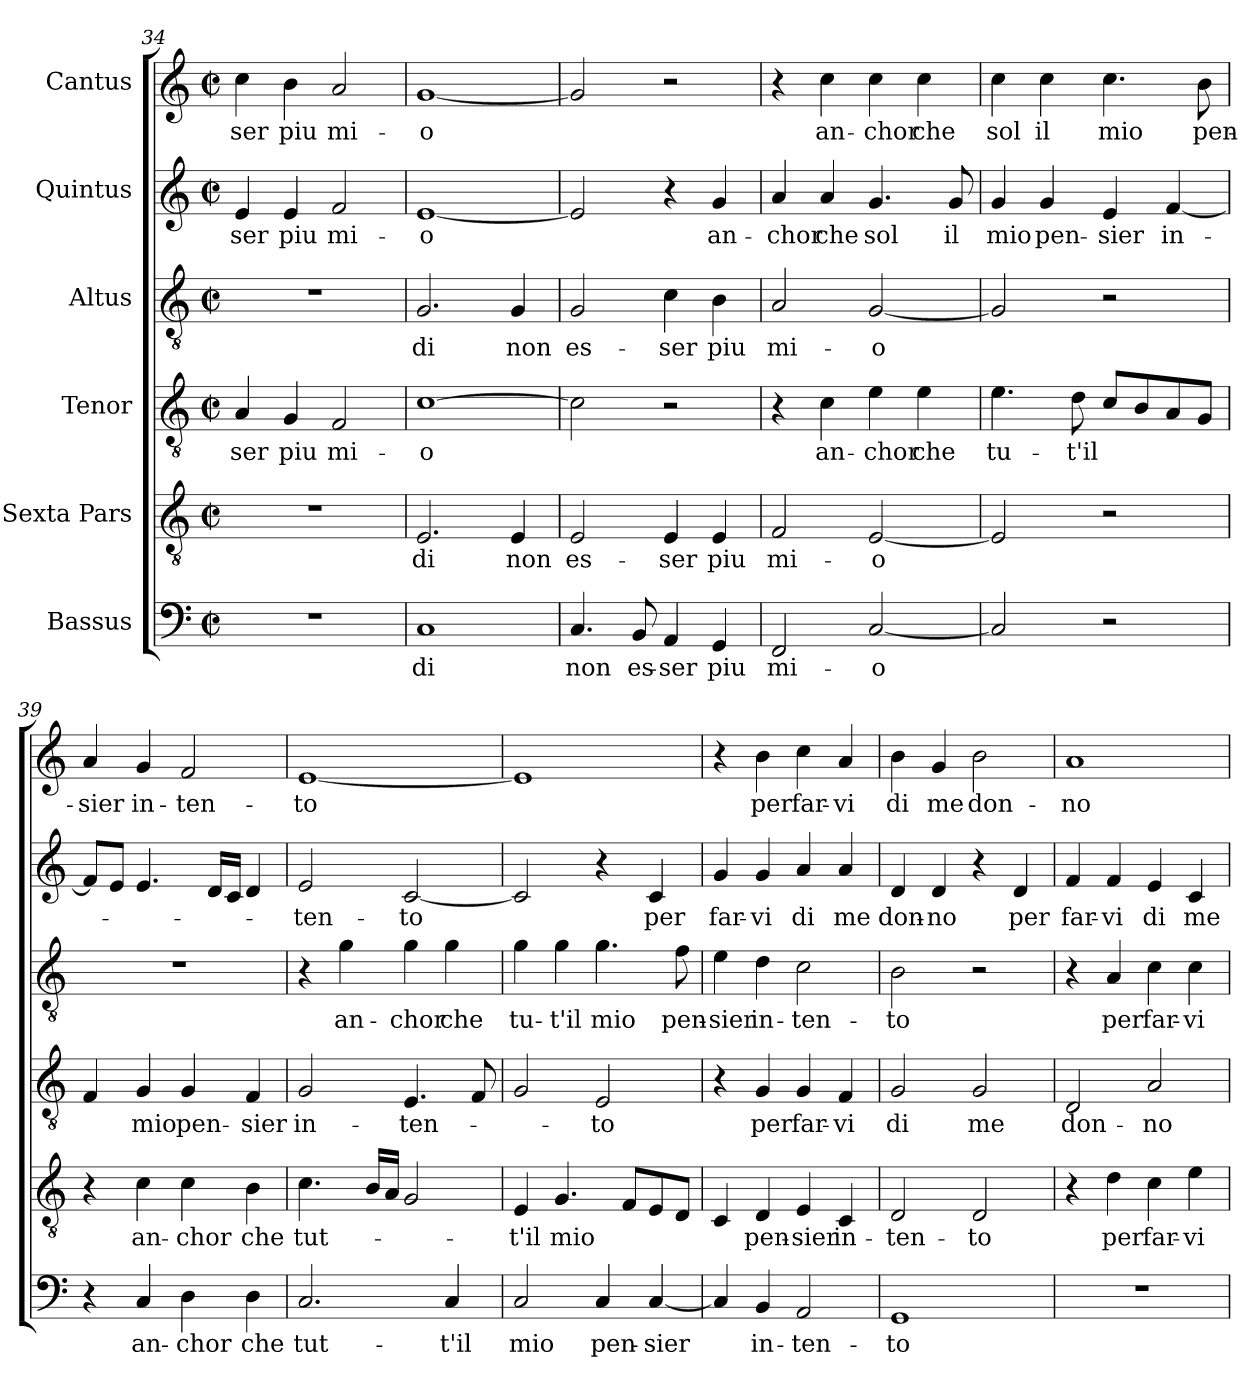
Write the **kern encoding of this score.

**kern	**text	**kern	**text	**kern	**text	**kern	**text	**kern	**text	**kern	**text
*part6	*part6	*part5	*part5	*part4	*part4	*part3	*part3	*part2	*part2	*part1	*part1
*staff6	*staff6	*staff5	*staff5	*staff4	*staff4	*staff3	*staff3	*staff2	*staff2	*staff1	*staff1
*I"Bassus	*	*I"Sexta Pars	*	*I"Tenor	*	*I"Altus	*	*I"Quintus	*	*I"Cantus	*
*clefF4	*	*clefGv2	*	*clefGv2	*	*clefGv2	*	*clefG2	*	*clefG2	*
*k[]	*	*k[]	*	*k[]	*	*k[]	*	*k[]	*	*k[]	*
*C:	*	*C:	*	*C:	*	*C:	*	*C:	*	*C:	*
*M2/2	*	*M2/2	*	*M2/2	*	*M2/2	*	*M2/2	*	*M2/2	*
*met(c|)	*	*met(c|)	*	*met(c|)	*	*met(c|)	*	*met(c|)	*	*met(c|)	*
=34	=34	=34	=34	=34	=34	=34	=34	=34	=34	=34	=34
1r	.	1r	.	4A/	-ser	1r	.	4e/	-ser	4cc\	-ser
.	.	.	.	4G/	piu	.	.	4e/	piu	4b\	piu
.	.	.	.	2F/	mi-	.	.	2f/	mi-	2a/	mi-
=35	=35	=35	=35	=35	=35	=35	=35	=35	=35	=35	=35
1C	di	2.E/	di	[1c	-o	2.G/	di	[1e	-o	[1g	-o
.	.	4E/	non	.	.	4G/	non	.	.	.	.
!!LO:PB:g=z
=36	=36	=36	=36	=36	=36	=36	=36	=36	=36	=36	=36
4.C/	non	2E/	es-	2c\]	.	2G/	es-	2e/]	.	2g/]	.
8BB/	es-	.	.	.	.	.	.	.	.	.	.
4AA/	-ser	4E/	-ser	2r	.	4c\	-ser	4r	.	2r	.
4GG/	piu	4E/	piu	.	.	4B\	piu	4g/	an-	.	.
=37	=37	=37	=37	=37	=37	=37	=37	=37	=37	=37	=37
2FF/	mi-	2F/	mi-	4r	.	2A/	mi-	4a/	-chor	4r	.
.	.	.	.	4c\	an-	.	.	4a/	che	4cc\	an-
[2C/	-o	[2E/	-o	4e\	-chor	[2G/	-o	4.g/	sol	4cc\	-chor
.	.	.	.	4e\	che	.	.	.	.	4cc\	che
.	.	.	.	.	.	.	.	8g/	il	.	.
=38	=38	=38	=38	=38	=38	=38	=38	=38	=38	=38	=38
2C/]	.	2E/]	.	4.e\	tu-	2G/]	.	4g/	mio	4cc\	sol
.	.	.	.	.	.	.	.	4g/	pen-	4cc\	il
.	.	.	.	8d\	-t'il	.	.	.	.	.	.
2r	.	2r	.	8c/L	.	2r	.	4e/	-sier	4.cc\	mio
.	.	.	.	8B/	.	.	.	.	.	.	.
.	.	.	.	8A/	.	.	.	[4f/	in-	.	.
.	.	.	.	8G/J	.	.	.	.	.	8b\	pen-
=39	=39	=39	=39	=39	=39	=39	=39	=39	=39	=39	=39
4r	.	4r	.	4F/	.	1r	.	8f/L]	.	4a/	-sier
.	.	.	.	.	.	.	.	8e/J	.	.	.
4C/	an-	4c\	an-	4G/	mio	.	.	4.e/	.	4g/	in-
4D\	-chor	4c\	-chor	4G/	pen-	.	.	.	.	2f/	-ten-
.	.	.	.	.	.	.	.	16d/LL	.	.	.
.	.	.	.	.	.	.	.	16c/JJ	.	.	.
4D\	che	4B\	che	4F/	-sier	.	.	4d/	.	.	.
=40	=40	=40	=40	=40	=40	=40	=40	=40	=40	=40	=40
2.C/	tut-	4.c\	tut-	2G/	in-	4r	.	2e/	-ten-	[1e	-to
.	.	.	.	.	.	4g\	an-	.	.	.	.
.	.	16B/LL	.	.	.	.	.	.	.	.	.
.	.	16A/JJ	.	.	.	.	.	.	.	.	.
.	.	2G/	.	4.E/	-ten-	4g\	-chor	[2c/	-to	.	.
4C/	-t'il	.	.	.	.	4g\	che	.	.	.	.
.	.	.	.	8F/	.	.	.	.	.	.	.
=41	=41	=41	=41	=41	=41	=41	=41	=41	=41	=41	=41
2C/	mio	4E/	-t'il	2G/	.	4g\	tu-	2c/]	.	1e]	.
.	.	4.G/	mio	.	.	4g\	-t'il	.	.	.	.
4C/	pen-	.	.	2E/	-to	4.g\	mio	4r	.	.	.
.	.	8F/L	.	.	.	.	.	.	.	.	.
[4C/	-sier	8E/	.	.	.	.	.	4c/	per	.	.
.	.	8D/J	.	.	.	8f\	pen-	.	.	.	.
!!LO:LB:g=z
=42	=42	=42	=42	=42	=42	=42	=42	=42	=42	=42	=42
4C/]	.	4C/	.	4r	.	4e\	-sier	4g/	far-	4r	.
4BB/	in-	4D/	pen-	4G/	per	4d\	in-	4g/	-vi	4b\	per
2AA/	-ten-	4E/	-sier	4G/	far-	2c\	-ten-	4a/	di	4cc\	far-
.	.	4C/	in-	4F/	-vi	.	.	4a/	me	4a/	-vi
=43	=43	=43	=43	=43	=43	=43	=43	=43	=43	=43	=43
1GG	-to	2D/	-ten-	2G/	di	2B\	-to	4d/	don-	4b\	di
.	.	.	.	.	.	.	.	4d/	-no	4g/	me
.	.	2D/	-to	2G/	me	2r	.	4r	.	2b\	don-
.	.	.	.	.	.	.	.	4d/	per	.	.
=44	=44	=44	=44	=44	=44	=44	=44	=44	=44	=44	=44
1r	.	4r	.	2D/	don-	4r	.	4f/	far-	1a	-no
.	.	4d\	per	.	.	4A/	per	4f/	-vi	.	.
.	.	4c\	far-	2A/	-no	4c\	far-	4e/	di	.	.
.	.	4e\	-vi	.	.	4c\	-vi	4c/	me	.	.
=	=	=	=	=	=	=	=	=	=	=	=
*-	*-	*-	*-	*-	*-	*-	*-	*-	*-	*-	*-
